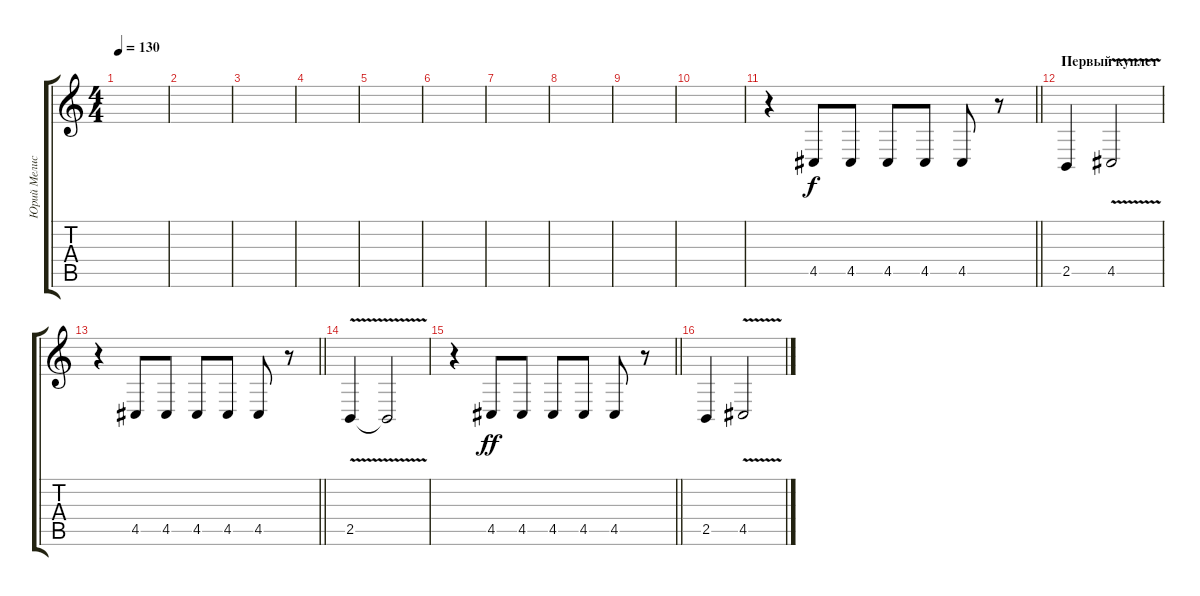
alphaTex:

\track ("Юрий Мелисов" "Юрий Мелис") {instrument flute}
\staff {score tabs}
\tuning (E4 B3 G3 D3 A2 E2) {hide}
\ts (4 4)
\tempo 130
\clef g2
\ks c
|
|
|
|
|
|
|
|
|
|
\barLineRight lightlight
r.4 4.5.8 4.5.8 4.5.8 4.5.8 4.5.8 r.8 |
\section ("" "Первый куплет")
2.5.4 4.5{v}.2 |
\barLineRight lightlight
r.4 4.5.8 4.5.8 4.5.8 4.5.8 4.5.8 r.8 |
2.5{v}.4 2.5{v t}.2{dy f} |
\barLineRight lightlight
r.4 4.5.8{dy ff} 4.5.8 4.5.8 4.5.8 4.5.8 r.8 |
2.5.4 4.5{v}.2
